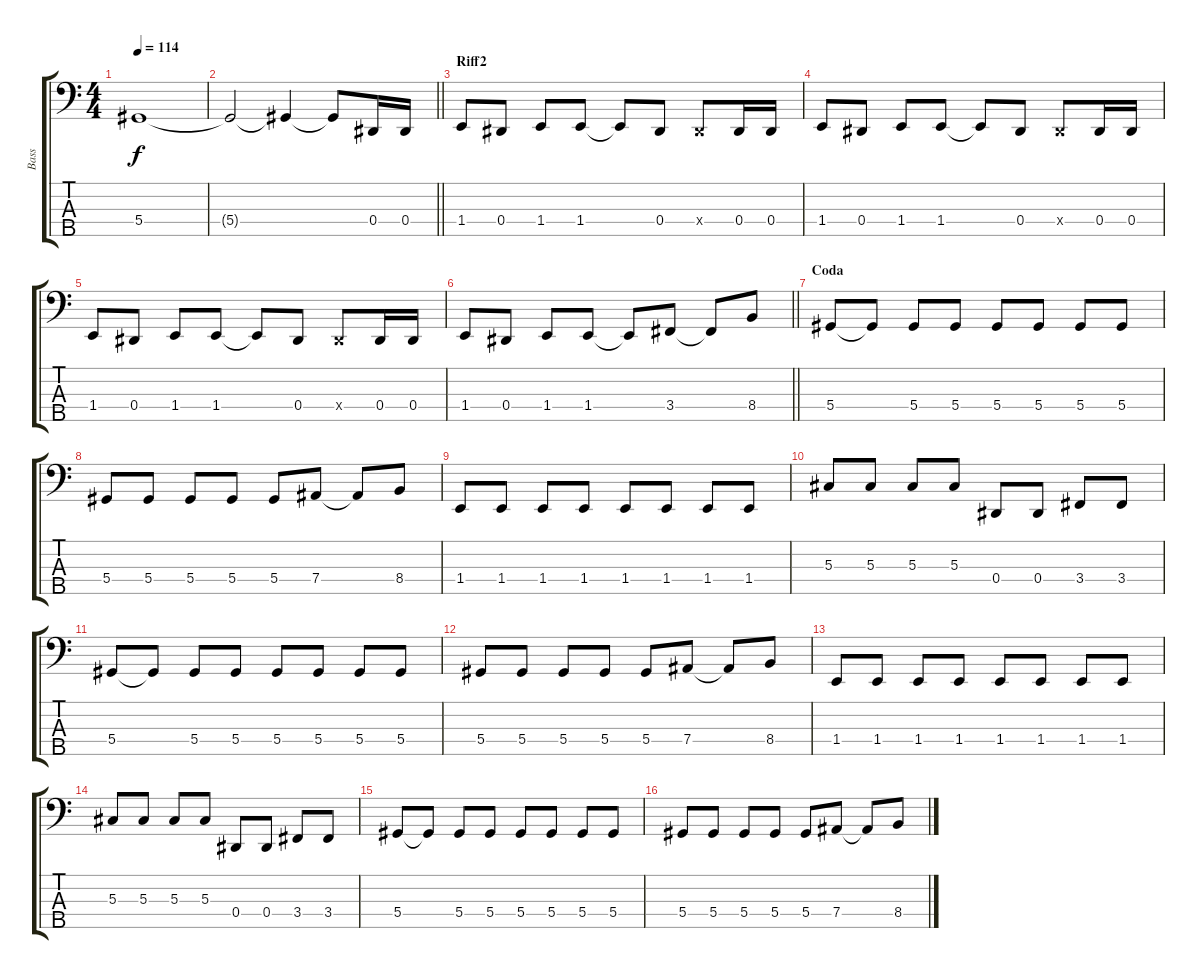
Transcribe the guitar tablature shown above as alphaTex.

\track ("Bass" "Bass") {instrument electricbassfinger}
\staff {score tabs}
\tuning (Gb2 Db2 Ab1 Eb1 Bb0) {hide}
\ts (4 4)
\tempo 114
\clef f4
\ks c
5.4{t}.1{dy f} |
\barLineRight lightlight
5.4{t}.2 5.4{t}.4 5.4{t}.8 0.4.16 0.4.16 |
\section ("" "Riff2")
1.4.8 0.4.8 1.4.8 1.4.8 1.4{t}.8 0.4.8 0.4{x}.8 0.4.16 0.4.16 |
1.4.8 0.4.8 1.4.8 1.4.8 1.4{t}.8 0.4.8 0.4{x}.8 0.4.16 0.4.16 |
1.4.8 0.4.8 1.4.8 1.4.8 1.4{t}.8 0.4.8 0.4{x}.8 0.4.16 0.4.16 |
\barLineRight lightlight
1.4.8 0.4.8 1.4.8 1.4.8 1.4{t}.8 3.4.8 3.4{t}.8 8.4.8 |
\section ("" "Coda")
5.4.8 5.4{t}.8 5.4.8 5.4.8 5.4.8 5.4.8 5.4.8 5.4.8 |
5.4.8 5.4.8 5.4.8 5.4.8 5.4.8 7.4.8 7.4{t}.8 8.4.8 |
1.4.8 1.4.8 1.4.8 1.4.8 1.4.8 1.4.8 1.4.8 1.4.8 |
5.3.8 5.3.8 5.3.8 5.3.8 0.4.8 0.4.8 3.4.8 3.4.8 |
5.4.8 5.4{t}.8 5.4.8 5.4.8 5.4.8 5.4.8 5.4.8 5.4.8 |
5.4.8 5.4.8 5.4.8 5.4.8 5.4.8 7.4.8 7.4{t}.8 8.4.8 |
1.4.8 1.4.8 1.4.8 1.4.8 1.4.8 1.4.8 1.4.8 1.4.8 |
5.3.8 5.3.8 5.3.8 5.3.8 0.4.8 0.4.8 3.4.8 3.4.8 |
5.4.8 5.4{t}.8 5.4.8 5.4.8 5.4.8 5.4.8 5.4.8 5.4.8 |
5.4.8 5.4.8 5.4.8 5.4.8 5.4.8 7.4.8 7.4{t}.8 8.4.8
